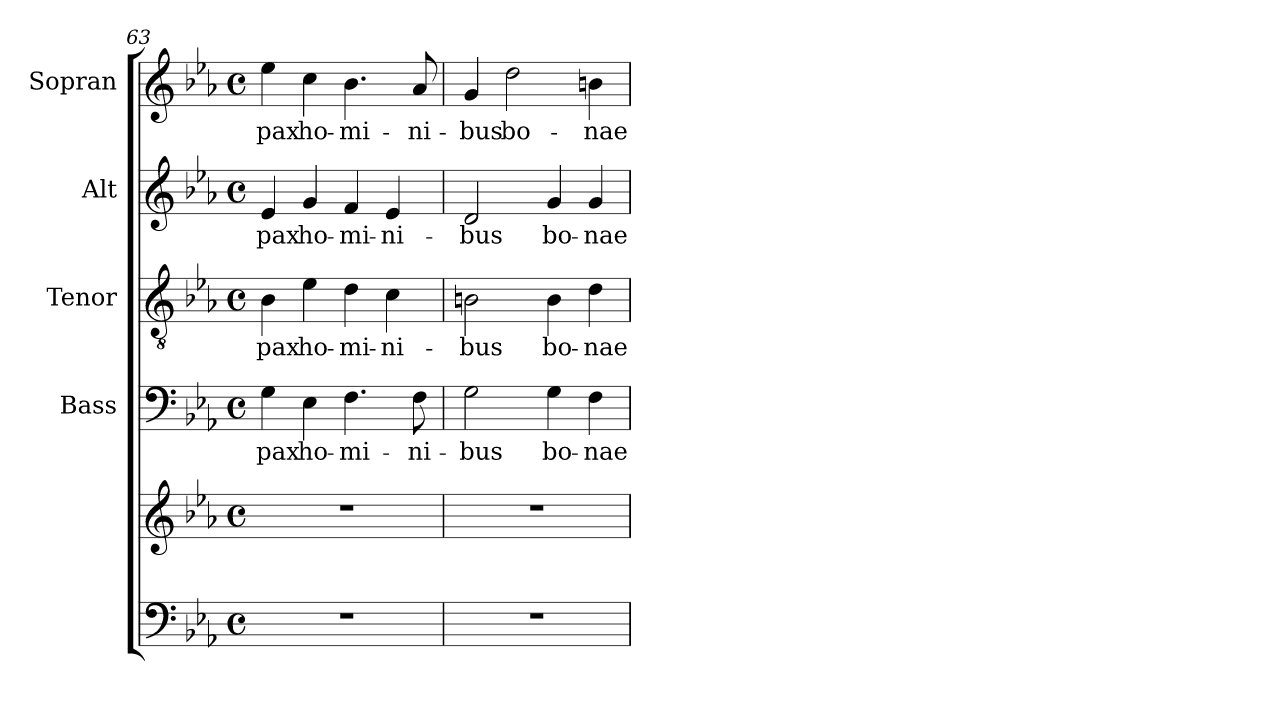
**kern	**kern	**kern	**text	**kern	**text	**kern	**text	**kern	**text
*part5	*part5	*part4	*part4	*part3	*part3	*part2	*part2	*part1	*part1
*staff6	*staff5	*staff4	*staff4	*staff3	*staff3	*staff2	*staff2	*staff1	*staff1
*	*	*I"Bass	*	*I"Tenor	*	*I"Alt	*	*I"Sopran	*
*	*	*I'B.	*	*I'T.	*	*I'A.	*	*I'S.	*
*clefF4	*clefG2	*clefF4	*	*clefGv2	*	*clefG2	*	*clefG2	*
*k[b-e-a-]	*k[b-e-a-]	*k[b-e-a-]	*	*k[b-e-a-]	*	*k[b-e-a-]	*	*k[b-e-a-]	*
*E-:	*E-:	*E-:	*	*E-:	*	*E-:	*	*E-:	*
*M4/4	*M4/4	*M4/4	*	*M4/4	*	*M4/4	*	*M4/4	*
*met(c)	*met(c)	*met(c)	*	*met(c)	*	*met(c)	*	*met(c)	*
=63	=63	=63	=63	=63	=63	=63	=63	=63	=63
!	!	!	!LO:LY:b	!	!LO:LY:b	!	!LO:LY:b	!	!LO:LY:b
1r	1r	4G\	pax	4B-\	pax	4e-/	pax	4ee-\	pax
!	!	!	!LO:LY:b	!	!LO:LY:b	!	!LO:LY:b	!	!LO:LY:b
.	.	4E-\	ho-	4e-\	ho-	4g/	ho-	4cc\	ho-
!	!	!	!LO:LY:b	!	!LO:LY:b	!	!LO:LY:b	!	!LO:LY:b
.	.	4.F\	-mi-	4d\	-mi-	4f/	-mi-	4.b-\	-mi-
!	!	!	!	!	!LO:LY:b	!	!LO:LY:b	!	!
.	.	.	.	4c\	-ni-	4e-/	-ni-	.	.
!	!	!	!LO:LY:b	!	!	!	!	!	!LO:LY:b
.	.	8F\	-ni-	.	.	.	.	8a-/	-ni-
=64	=64	=64	=64	=64	=64	=64	=64	=64	=64
!	!	!	!LO:LY:b	!	!LO:LY:b	!	!LO:LY:b	!	!LO:LY:b
1r	1r	2G\	-bus	2Bn\	-bus	2d/	-bus	4g/	-bus
!	!	!	!	!	!	!	!	!	!LO:LY:b
.	.	.	.	.	.	.	.	2dd\	bo-
!	!	!	!LO:LY:b	!	!LO:LY:b	!	!LO:LY:b	!	!
.	.	4G\	bo-	4B\	bo-	4g/	bo-	.	.
!	!	!	!LO:LY:b	!	!LO:LY:b	!	!LO:LY:b	!	!LO:LY:b
.	.	4F\	-nae	4d\	-nae	4g/	-nae	4bn\	-nae
=	=	=	=	=	=	=	=	=	=
*-	*-	*-	*-	*-	*-	*-	*-	*-	*-
